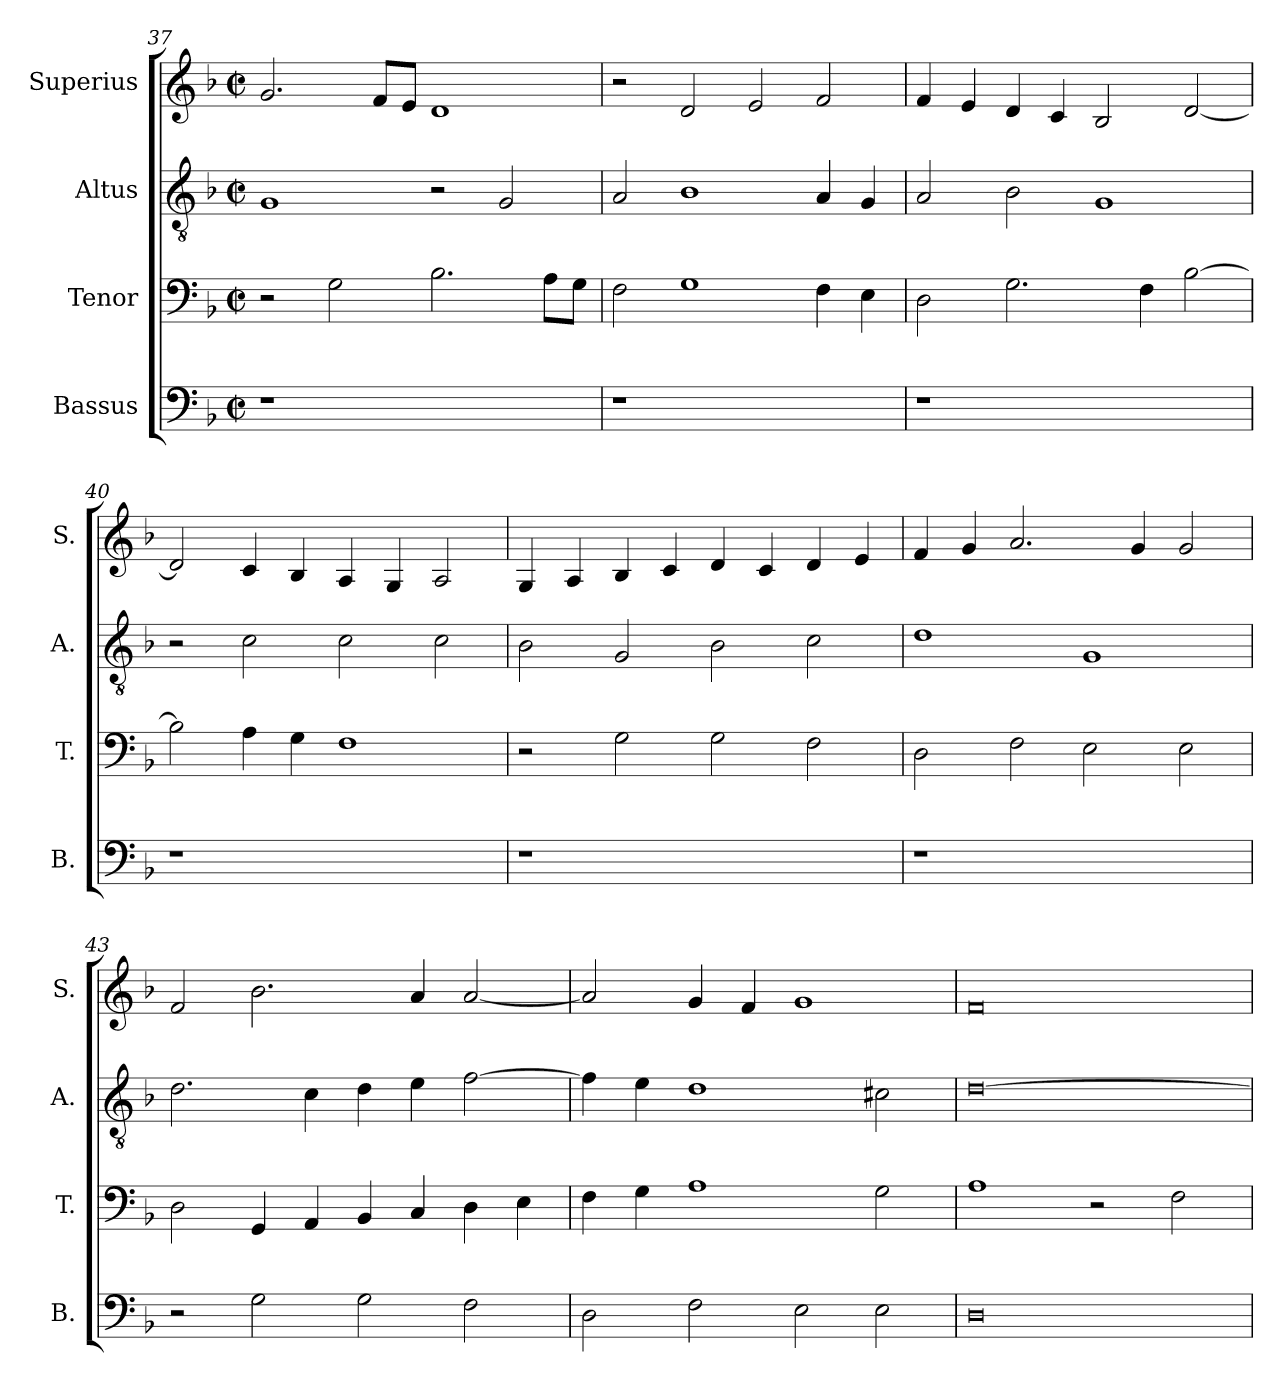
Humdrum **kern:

**kern	**kern	**kern	**kern
*part4	*part3	*part2	*part1
*staff4	*staff3	*staff2	*staff1
*I"Bassus	*I"Tenor	*I"Altus	*I"Superius
*I'B.	*I'T.	*I'A.	*I'S.
*clefF4	*clefF4	*clefGv2	*clefG2
*	*	*ITrd7c12	*
*k[b-]	*k[b-]	*k[b-]	*k[b-]
*F:	*F:	*F:	*F:
*M2/2	*M2/2	*M2/2	*M2/2
*met(c|)	*met(c|)	*met(c|)	*met(c|)
=37	=37	=37	=37
!LO:N:vis=1	!	!	!
1r	2r	1GGi	2.gi/
.	2Gi\	.	.
.	.	.	8fi/L
.	.	.	8ei/J
1ryy	2.B-i\	2r	1di
.	.	2GGi/	.
.	8Ai\L	.	.
.	8Gi\J	.	.
=38	=38	=38	=38
!LO:N:vis=1	!	!	!
1r	2Fi\	2AAi/	2r
.	1Gi	1BB-i	2di/
1ryy	.	.	2ei/
.	4Fi\	4AAi/	2fi/
.	4Ei\	4GGi/	.
=39	=39	=39	=39
!LO:N:vis=1	!	!	!
1r	2Di\	2AAi/	4fi/
.	.	.	4ei/
.	2.Gi\	2BB-i\	4di/
.	.	.	4ci/
1ryy	.	1GGi	2B-i/
.	4Fi\	.	.
.	[>2B-i\	.	[<2di/
!!LO:PB:g=z
=40	=40	=40	=40
!LO:N:vis=1	!	!	!
1r	2B-i\]	2r	2di/]
.	4Ai\	2Ci\	4ci/
.	4Gi\	.	4B-i/
1ryy	1Fi	2Ci\	4Ai/
.	.	.	4Gi/
.	.	2Ci\	2Ai/
=41	=41	=41	=41
!LO:N:vis=1	!	!	!
1r	2r	2BB-i\	4Gi/
.	.	.	4Ai/
.	2Gi\	2GGi/	4B-i/
.	.	.	4ci/
1ryy	2Gi\	2BB-i\	4di/
.	.	.	4ci/
.	2Fi\	2Ci\	4di/
.	.	.	4ei/
=42	=42	=42	=42
!LO:N:vis=1	!	!	!
1r	2Di\	1Di	4fi/
.	.	.	4gi/
.	2Fi\	.	2.ai/
1ryy	2Ei\	1GGi	.
.	.	.	4gi/
.	2Ei\	.	2gi/
=43	=43	=43	=43
2r	2Di\	2.Di\	2fi/
2Gi\	4GGi/	.	2.b-i\
.	4AAi/	4Ci\	.
2Gi\	4BB-i/	4Di\	.
.	4Ci/	4Ei\	4ai/
2Fi\	4Di\	[>2Fi\	[<2ai/
.	4Ei\	.	.
!!LO:LB:g=z
=44	=44	=44	=44
2Di\	4Fi\	4Fi\]	2ai/]
.	4Gi\	4Ei\	.
2Fi\	1Ai	1Di	4gi/
.	.	.	4fi/
2Ei\	.	.	1gi
2Ei\	2Gi\	2C#Xi\	.
=45	=45	=45	=45
0Di	1Ai	[>0Di	0fi
.	2r	.	.
.	2Fi\	.	.
=	=	=	=
*-	*-	*-	*-
